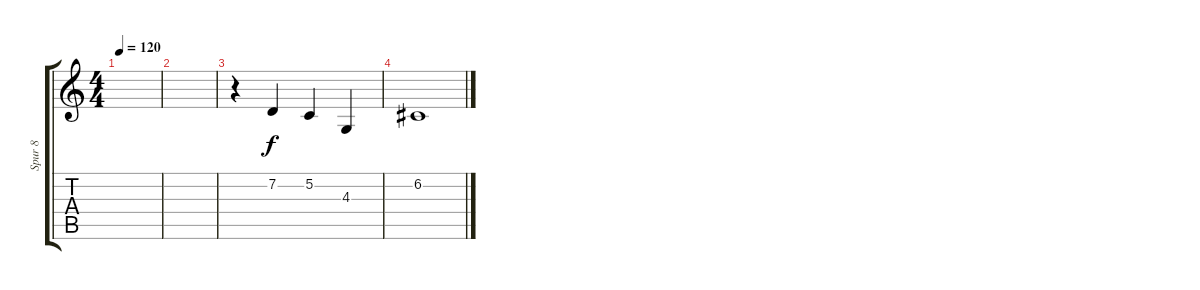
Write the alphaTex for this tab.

\track ("Spur 8" "Spur 8") {instrument choiraahs}
\staff {score tabs}
\tuning (C4 G3 Eb3 Bb2 F2 C2) {hide}
\ts (4 4)
\tempo 120
\clef g2
\ks c
|
|
r.4 7.2.4 5.2.4 4.3.4 |
6.2.1
